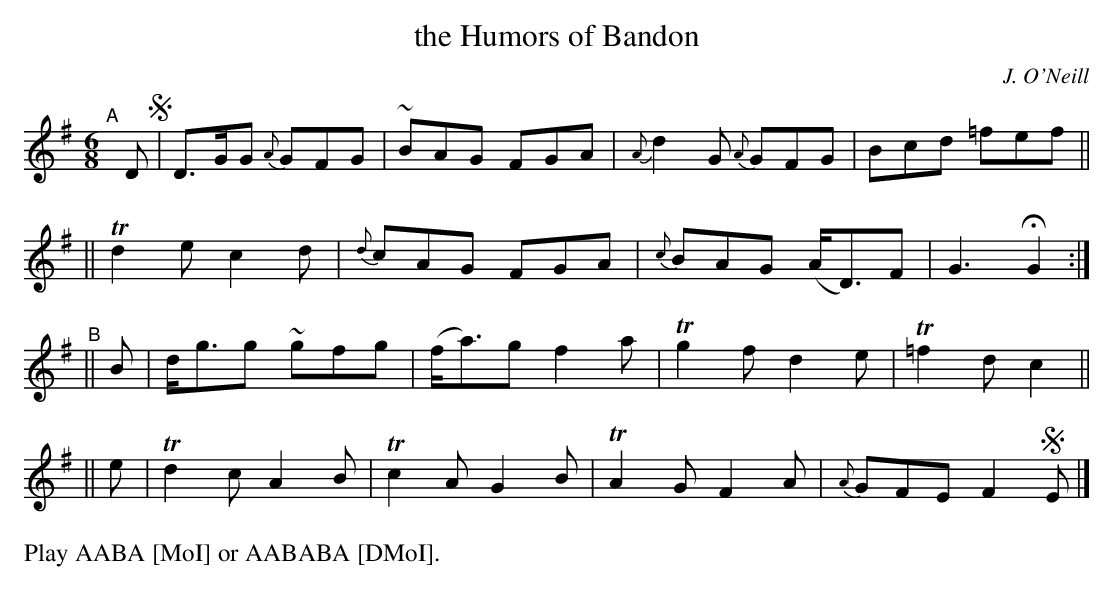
X:1
T: the Humors of Bandon
C: J. O'Neill
M: 6/8
K: G
"^A"[|] D !segno!|\
   D>GG {A}GFG |   ~BAG FGA | {A}d2G {A}GFG | Bcd =fef ||
|| Td2e    c2d | {d}cAG FGA | {c}BAG (A<D)F | G3 HG2 :|
"^B"\
|| B | d<gg ~gfg | (f<a)g f2a | Tg2f d2e |  T=f2d c2 ||
|| e | Td2c  A2B | Tc2A   G2B | TA2G F2A | {A}GFE F2!segno!E |]
